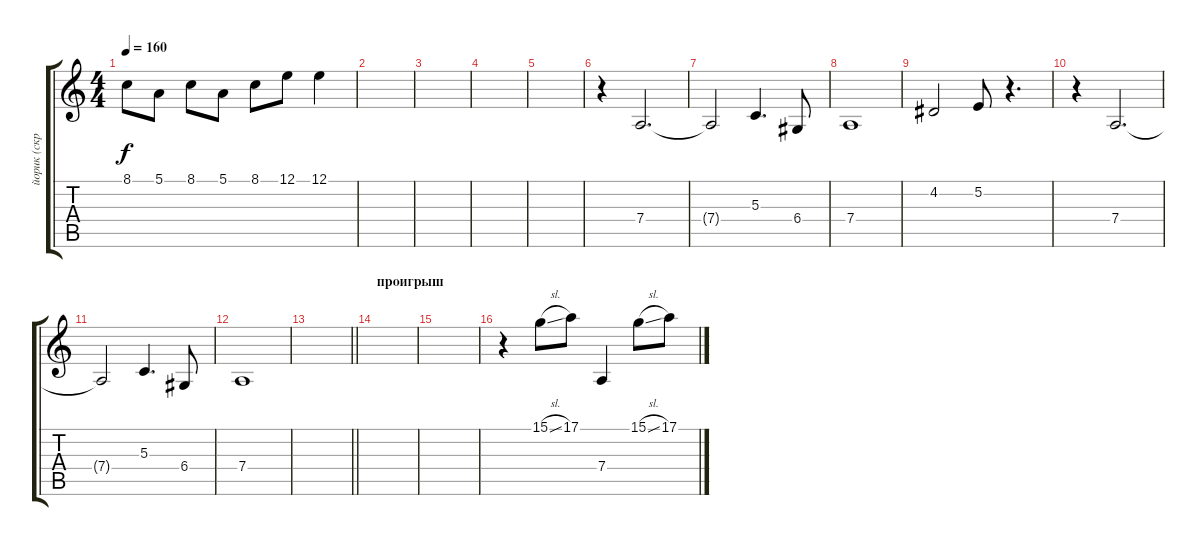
\track ("йорик (скрипка)" "йорик (скр") {instrument violin}
\staff {score tabs}
\tuning (E4 B3 G3 D3 A2 E2) {hide}
\ts (4 4)
\tempo 160
\clef g2
\ks c
8.1.8{dy f} 5.1.8 8.1.8 5.1.8 8.1.8 12.1.8 12.1.4 |
|
|
|
|
r.4 7.4.2{d} |
7.4{t}.2 5.3.4{d} 6.4.8 |
7.4.1 |
4.2.2 5.2.8 r.4{d} |
r.4 7.4.2{d} |
7.4{t}.2 5.3.4{d} 6.4.8 |
7.4.1 |
\barLineRight lightlight
|
\section ("" "проигрыш")
|
|
r.4 15.1{sl}.8 17.1.8 7.4.4 15.1{sl}.8 17.1.8
